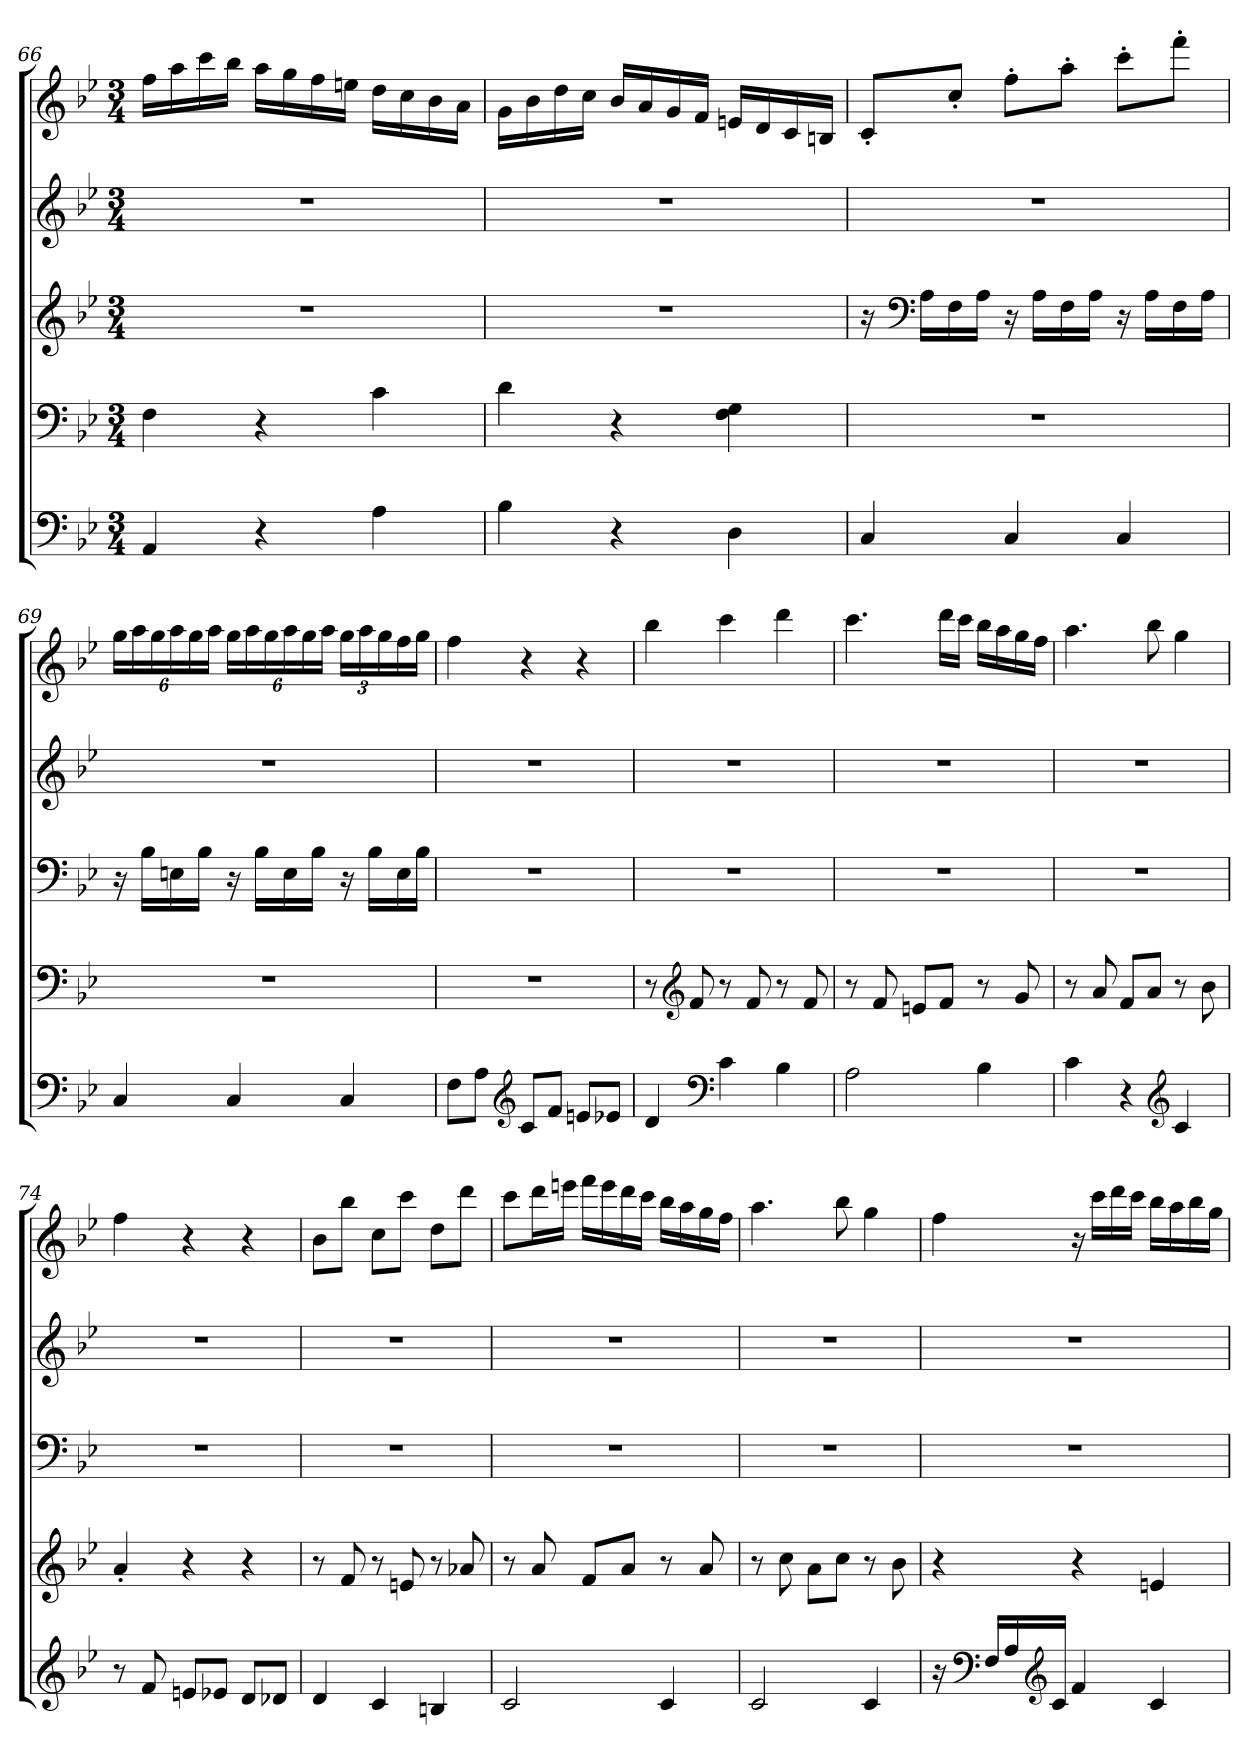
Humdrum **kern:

**kern	**kern	**kern	**kern	**kern
*part5	*part4	*part3	*part2	*part1
*staff5	*staff4	*staff3	*staff2	*staff1
*clefF4	*clefF4	*clefG2	*clefG2	*clefG2
*k[b-e-]	*k[b-e-]	*k[b-e-]	*k[b-e-]	*k[b-e-]
*M3/4	*M3/4	*M3/4	*M3/4	*M3/4
*MM170	*MM170	*MM170	*MM170	*MM170
=66	=66	=66	=66	=66
4AA/	4F\	2.r	2.r	16ff\LL
.	.	.	.	16aa\
.	.	.	.	16ccc\
.	.	.	.	16bb-\JJ
4r	4r	.	.	16aa\LL
.	.	.	.	16gg\
.	.	.	.	16ff\
.	.	.	.	16een\JJ
4A\	4c\	.	.	16dd\LL
.	.	.	.	16cc\
.	.	.	.	16b-\
.	.	.	.	16a\JJ
=67	=67	=67	=67	=67
4B-\	4d\	2.r	2.r	16g\LL
.	.	.	.	16b-\
.	.	.	.	16dd\
.	.	.	.	16cc\JJ
4r	4r	.	.	16b-/LL
.	.	.	.	16a/
.	.	.	.	16g/
.	.	.	.	16f/JJ
4D\	4F\ 4G\	.	.	16en/LL
.	.	.	.	16d/
.	.	.	.	16c/
*	*	*	*	*MM169
.	.	.	.	16Bn/JJ
!!LO:PB:g=z
=68	=68	=68	=68	=68
4C/	2.r	16r	2.r	8c'/L
*	*	*clefF4	*	*
.	.	16A\LL	.	.
.	.	16F\	.	8cc'/J
.	.	16A\JJ	.	.
4C/	.	16r	.	8ff'\L
.	.	16A\LL	.	.
.	.	16F\	.	8aa'\J
.	.	16A\JJ	.	.
4C/	.	16r	.	8ccc'\L
.	.	16A\LL	.	.
.	.	16F\	.	8fff'\J
.	.	16A\JJ	.	.
=69	=69	=69	=69	=69
*	*	*	*	*Xbrackettup
*	*	*	*	*MM167
4C/	2.r	16r	2.r	24gg\LL
.	.	.	.	24aa\
.	.	16B-\LL	.	.
.	.	.	.	24gg\
.	.	16En\	.	24aa\
.	.	.	.	24gg\
.	.	16B-\JJ	.	.
.	.	.	.	24aa\JJ
4C/	.	16r	.	24gg\LL
.	.	.	.	24aa\
.	.	16B-\LL	.	.
.	.	.	.	24gg\
.	.	16E\	.	24aa\
.	.	.	.	24gg\
.	.	16B-\JJ	.	.
.	.	.	.	24aa\JJ
4C/	.	16r	.	24gg\LL
.	.	.	.	24aa\
.	.	16B-\LL	.	.
.	.	.	.	24gg\
.	.	16E\	.	16ff\
*	*	*	*	*MM165
.	.	16B-\JJ	.	16gg\JJ
=70	=70	=70	=70	=70
8F\L	2.r	2.r	2.r	4ff\
8A\J	.	.	.	.
*clefG2	*	*	*	*
8c/L	.	.	.	4r
8f/J	.	.	.	.
8en/L	.	.	.	4r
8e-X/J	.	.	.	.
!!LO:LB:g=z
=71	=71	=71	=71	=71
*	*	*	*	*MM169
4d/	8r	2.r	2.r	4bb-\
*	*clefG2	*	*	*
.	8f/	.	.	.
*clefF4	*	*	*	*
4c\	8r	.	.	4ccc\
.	8f/	.	.	.
4B-\	8r	.	.	4ddd\
.	8f/	.	.	.
=72	=72	=72	=72	=72
2A\	8r	2.r	2.r	4.ccc\
.	8f/	.	.	.
.	8en/L	.	.	.
.	8f/J	.	.	16ddd\LL
.	.	.	.	16ccc\JJ
4B-\	8r	.	.	16bb-\LL
.	.	.	.	16aa\
.	8g/	.	.	16gg\
.	.	.	.	16ff\JJ
=73	=73	=73	=73	=73
4c\	8r	2.r	2.r	4.aa\
.	8a/	.	.	.
4r	8f/L	.	.	.
.	8a/J	.	.	8bb-\
*clefG2	*	*	*	*
4c/	8r	.	.	4gg\
.	8b-\	.	.	.
=74	=74	=74	=74	=74
8r	4a'/	2.r	2.r	4ff\
8f/	.	.	.	.
8en/L	4r	.	.	4r
8e-X/J	.	.	.	.
8d/L	4r	.	.	4r
8d-X/J	.	.	.	.
!!LO:PB:g=z
=75	=75	=75	=75	=75
*	*	*	*	*MM169
4d/	8r	2.r	2.r	8b-\L
.	8f/	.	.	8bb-\J
4c/	8r	.	.	8cc\L
.	8en/	.	.	8ccc\J
4Bn/	8r	.	.	8dd\L
.	8a-X/	.	.	8ddd\J
=76	=76	=76	=76	=76
2c/	8r	2.r	2.r	8ccc\L
.	8a/	.	.	16ddd\L
.	.	.	.	16eeen\JJ
.	8f/L	.	.	16fff\LL
.	.	.	.	16eee\
.	8a/J	.	.	16ddd\
.	.	.	.	16ccc\JJ
4c/	8r	.	.	16bb-\LL
.	.	.	.	16aa\
.	8a/	.	.	16gg\
.	.	.	.	16ff\JJ
=77	=77	=77	=77	=77
2c/	8r	2.r	2.r	4.aa\
.	8cc\	.	.	.
.	8a\L	.	.	.
.	8cc\J	.	.	8bb-\
4c/	8r	.	.	4gg\
.	8b-\	.	.	.
!!LO:LB:g=z
=78	=78	=78	=78	=78
16r	4r	2.r	2.r	4ff\
*clefF4	*	*	*	*
16F/LL	.	.	.	.
16A/	.	.	.	.
*clefG2	*	*	*	*
16c/JJ	.	.	.	.
4f/	4r	.	.	16r
.	.	.	.	16ccc\LL
.	.	.	.	16ddd\
.	.	.	.	16ccc\JJ
4c/	4en/	.	.	16bb-\LL
.	.	.	.	16aa\
.	.	.	.	16bb-\
*	*	*	*	*MM165
.	.	.	.	16gg\JJ
=	=	=	=	=
*-	*-	*-	*-	*-
